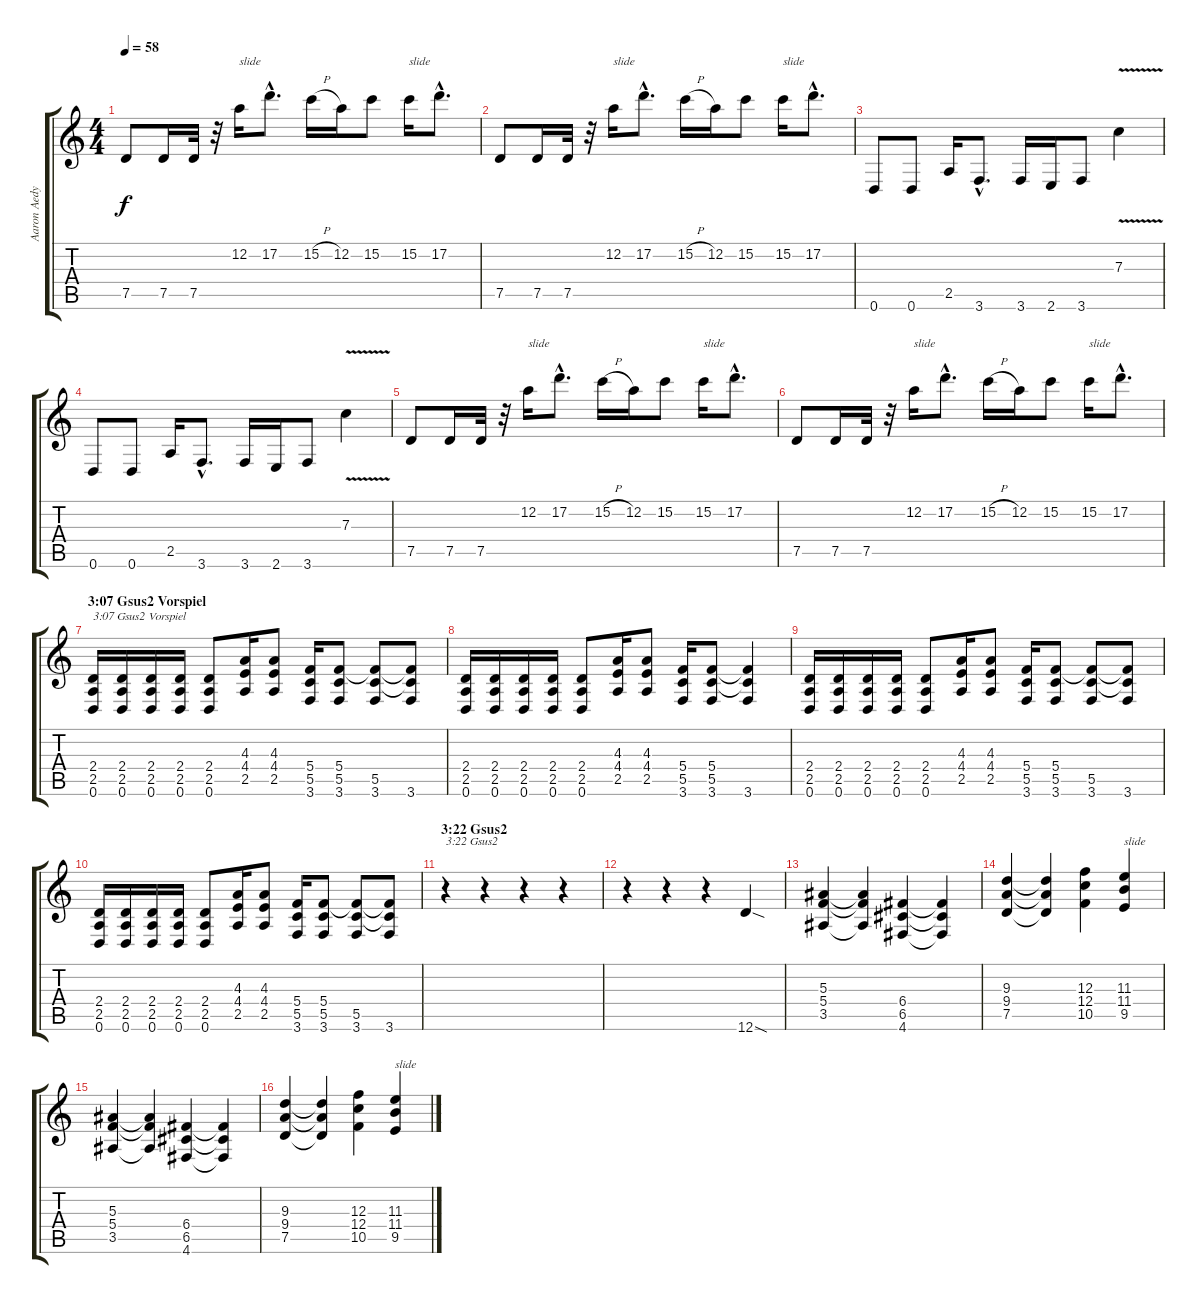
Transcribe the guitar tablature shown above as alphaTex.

\track ("Aaron Aedy" "Aaron Aedy") {instrument distortionguitar}
\staff {score tabs}
\tuning (D4 A3 F3 C3 G2 D2) {hide}
\ts (4 4)
\tempo 58
\clef g2
\ks c
7.5.8{dy f} 7.5.16 7.5.32 r.32 12.2.16{txt "slide"} 17.2{hac}.8{d} 15.2{h}.16 12.2.16 15.2.8 15.2.16{txt "slide"} 17.2{hac}.8{d} |
7.5.8 7.5.16 7.5.32 r.32 12.2.16{txt "slide"} 17.2{hac}.8{d} 15.2{h}.16 12.2.16 15.2.8 15.2.16{txt "slide"} 17.2{hac}.8{d} |
0.6.8 0.6.8 2.5.16 3.6{hac}.8{d} 3.6.16 2.6.16 3.6.8 7.3{v}.4 |
0.6.8 0.6.8 2.5.16 3.6{hac}.8{d} 3.6.16 2.6.16 3.6.8 7.3{v}.4 |
7.5.8 7.5.16 7.5.32 r.32 12.2.16{txt "slide"} 17.2{hac}.8{d} 15.2{h}.16 12.2.16 15.2.8 15.2.16{txt "slide"} 17.2{hac}.8{d} |
7.5.8 7.5.16 7.5.32 r.32 12.2.16{txt "slide"} 17.2{hac}.8{d} 15.2{h}.16 12.2.16 15.2.8 15.2.16{txt "slide"} 17.2{hac}.8{d} |
\section ("" "3:07 Gsus2 Vorspiel")
(2.4 2.5 0.6).16{txt "3:07 Gsus2 Vorspiel"} (2.4 2.5 0.6).16 (2.4 2.5 0.6).16 (2.4 2.5 0.6).16 (2.4 2.5 0.6).8 (4.3 4.4 2.5).16 (4.3 4.4 2.5).8 (5.4 5.5 3.6).16 (5.4 5.5 3.6).8 (5.4{t} 5.5 3.6).8 (5.4{t} 5.5{t} 3.6).8 |
(2.4 2.5 0.6).16 (2.4 2.5 0.6).16 (2.4 2.5 0.6).16 (2.4 2.5 0.6).16 (2.4 2.5 0.6).8 (4.3 4.4 2.5).16 (4.3 4.4 2.5).8 (5.4 5.5 3.6).16 (5.4 5.5 3.6).8 (5.4{t} 5.5{t} 3.6).4 |
(2.4 2.5 0.6).16 (2.4 2.5 0.6).16 (2.4 2.5 0.6).16 (2.4 2.5 0.6).16 (2.4 2.5 0.6).8 (4.3 4.4 2.5).16 (4.3 4.4 2.5).8 (5.4 5.5 3.6).16 (5.4 5.5 3.6).8 (5.4{t} 5.5 3.6).8 (5.4{t} 5.5{t} 3.6).8 |
(2.4 2.5 0.6).16 (2.4 2.5 0.6).16 (2.4 2.5 0.6).16 (2.4 2.5 0.6).16 (2.4 2.5 0.6).8 (4.3 4.4 2.5).16 (4.3 4.4 2.5).8 (5.4 5.5 3.6).16 (5.4 5.5 3.6).8 (5.4{t} 5.5 3.6).8 (5.4{t} 5.5{t} 3.6).8 |
\section ("" "3:22 Gsus2")
r.4{txt "3:22 Gsus2"} r.4 r.4 r.4 |
r.4 r.4 r.4 12.6{sod}.4 |
(5.3 5.4 3.5).4 (5.3{t} 5.4{t} 3.5{t}).4 (6.4 6.5 4.6).4 (6.4{t} 6.5{t} 4.6{t}).4 |
(9.3 9.4 7.5).4 (9.3{t} 9.4{t} 7.5{t}).4 (12.3 12.4 10.5).4 (11.3 11.4 9.5).4{txt "slide"} |
(5.3 5.4 3.5).4 (5.3{t} 5.4{t} 3.5{t}).4 (6.4 6.5 4.6).4 (6.4{t} 6.5{t} 4.6{t}).4 |
(9.3 9.4 7.5).4 (9.3{t} 9.4{t} 7.5{t}).4 (12.3 12.4 10.5).4 (11.3 11.4 9.5).4{txt "slide"}
